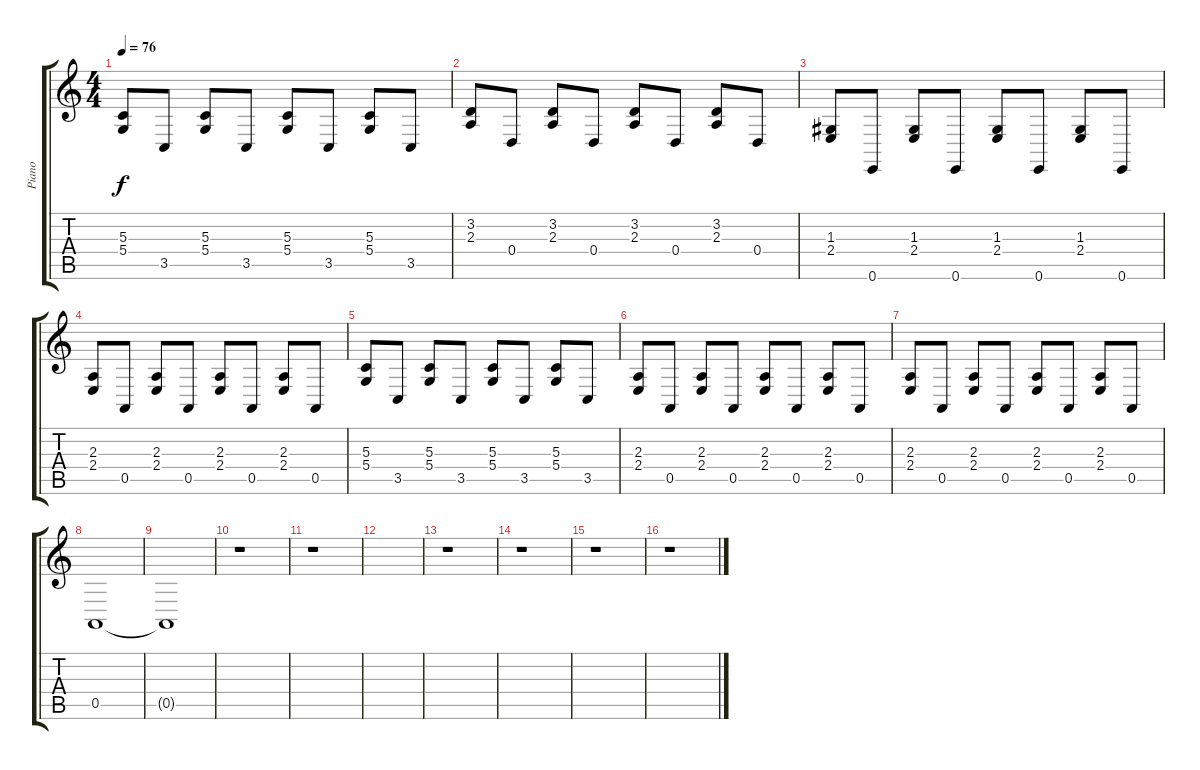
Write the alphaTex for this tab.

\track ("Piano" "Piano") {instrument brightacousticpiano}
\staff {score tabs}
\tuning (E4 B3 G3 D3 A2 E2) {hide}
\ts (4 4)
\tempo 76
\clef g2
\ks c
(5.3 5.4).8{dy f} 3.5.8 (5.3 5.4).8 3.5.8 (5.3 5.4).8 3.5.8 (5.3 5.4).8 3.5.8 |
(3.2 2.3).8 0.4.8 (3.2 2.3).8 0.4.8 (3.2 2.3).8 0.4.8 (3.2 2.3).8 0.4.8 |
(1.3 2.4).8 0.6.8 (1.3 2.4).8 0.6.8 (1.3 2.4).8 0.6.8 (1.3 2.4).8 0.6.8 |
(2.3 2.4).8 0.5.8 (2.3 2.4).8 0.5.8 (2.3 2.4).8 0.5.8 (2.3 2.4).8 0.5.8 |
(5.3 5.4).8 3.5.8 (5.3 5.4).8 3.5.8 (5.3 5.4).8 3.5.8 (5.3 5.4).8 3.5.8 |
(2.3 2.4).8 0.5.8 (2.3 2.4).8 0.5.8 (2.3 2.4).8 0.5.8 (2.3 2.4).8 0.5.8 |
(2.3 2.4).8 0.5.8 (2.3 2.4).8 0.5.8 (2.3 2.4).8 0.5.8 (2.3 2.4).8 0.5.8 |
0.5.1 |
0.5{t}.1 |
r.1 |
r.1 |
|
r.1 |
r.1 |
r.1 |
r.1
